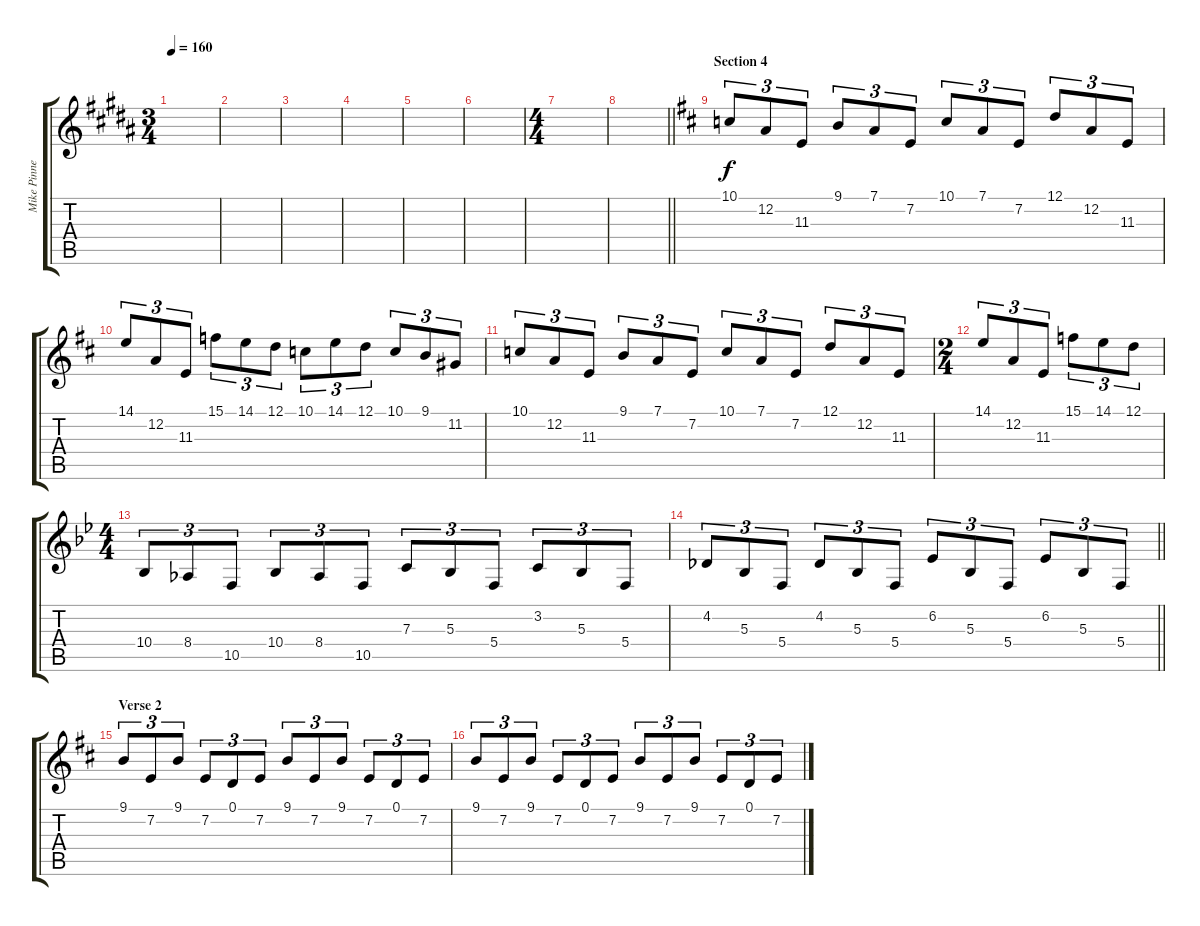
\track ("Mike Pinnella (piano)" "Mike Pinne") {instrument harpsichord}
\staff {score tabs}
\tuning (D4 A3 F3 C3 G2 D2) {hide}
\ts (3 4)
\tempo 160
\clef g2
\ks g#minor
|
|
|
|
|
|
\ts (4 4)
|
\barLineRight lightlight
|
\section ("" "Section 4")
\ks bminor
10.1.8{tu (3 2)} 12.2.8{tu (3 2)} 11.3.8{tu (3 2)} 9.1.8{tu (3 2)} 7.1.8{tu (3 2)} 7.2.8{tu (3 2)} 10.1.8{tu (3 2)} 7.1.8{tu (3 2)} 7.2.8{tu (3 2)} 12.1.8{tu (3 2)} 12.2.8{tu (3 2)} 11.3.8{tu (3 2)} |
14.1.8{tu (3 2)} 12.2.8{tu (3 2)} 11.3.8{tu (3 2)} 15.1.8{tu (3 2)} 14.1.8{tu (3 2)} 12.1.8{tu (3 2)} 10.1.8{tu (3 2)} 14.1.8{tu (3 2)} 12.1.8{tu (3 2)} 10.1.8{tu (3 2)} 9.1.8{tu (3 2)} 11.2.8{tu (3 2)} |
10.1.8{tu (3 2)} 12.2.8{tu (3 2)} 11.3.8{tu (3 2)} 9.1.8{tu (3 2)} 7.1.8{tu (3 2)} 7.2.8{tu (3 2)} 10.1.8{tu (3 2)} 7.1.8{tu (3 2)} 7.2.8{tu (3 2)} 12.1.8{tu (3 2)} 12.2.8{tu (3 2)} 11.3.8{tu (3 2)} |
\ts (2 4)
14.1.8{tu (3 2)} 12.2.8{tu (3 2)} 11.3.8{tu (3 2)} 15.1.8{tu (3 2)} 14.1.8{tu (3 2)} 12.1.8{tu (3 2)} |
\ts (4 4)
\ks gminor
10.4.8{tu (3 2)} 8.4.8{tu (3 2)} 10.5.8{tu (3 2)} 10.4.8{tu (3 2)} 8.4.8{tu (3 2)} 10.5.8{tu (3 2)} 7.3.8{tu (3 2)} 5.3.8{tu (3 2)} 5.4.8{tu (3 2)} 3.2.8{tu (3 2)} 5.3.8{tu (3 2)} 5.4.8{tu (3 2)} |
\barLineRight lightlight
4.2.8{tu (3 2)} 5.3.8{tu (3 2)} 5.4.8{tu (3 2)} 4.2.8{tu (3 2)} 5.3.8{tu (3 2)} 5.4.8{tu (3 2)} 6.2.8{tu (3 2)} 5.3.8{tu (3 2)} 5.4.8{tu (3 2)} 6.2.8{tu (3 2)} 5.3.8{tu (3 2)} 5.4.8{tu (3 2)} |
\section ("" "Verse 2")
\ks bminor
9.1.8{tu (3 2)} 7.2.8{tu (3 2)} 9.1.8{tu (3 2)} 7.2.8{tu (3 2)} 0.1.8{tu (3 2)} 7.2.8{tu (3 2)} 9.1.8{tu (3 2)} 7.2.8{tu (3 2)} 9.1.8{tu (3 2)} 7.2.8{tu (3 2)} 0.1.8{tu (3 2)} 7.2.8{tu (3 2)} |
9.1.8{tu (3 2)} 7.2.8{tu (3 2)} 9.1.8{tu (3 2)} 7.2.8{tu (3 2)} 0.1.8{tu (3 2)} 7.2.8{tu (3 2)} 9.1.8{tu (3 2)} 7.2.8{tu (3 2)} 9.1.8{tu (3 2)} 7.2.8{tu (3 2)} 0.1.8{tu (3 2)} 7.2.8{tu (3 2)}
